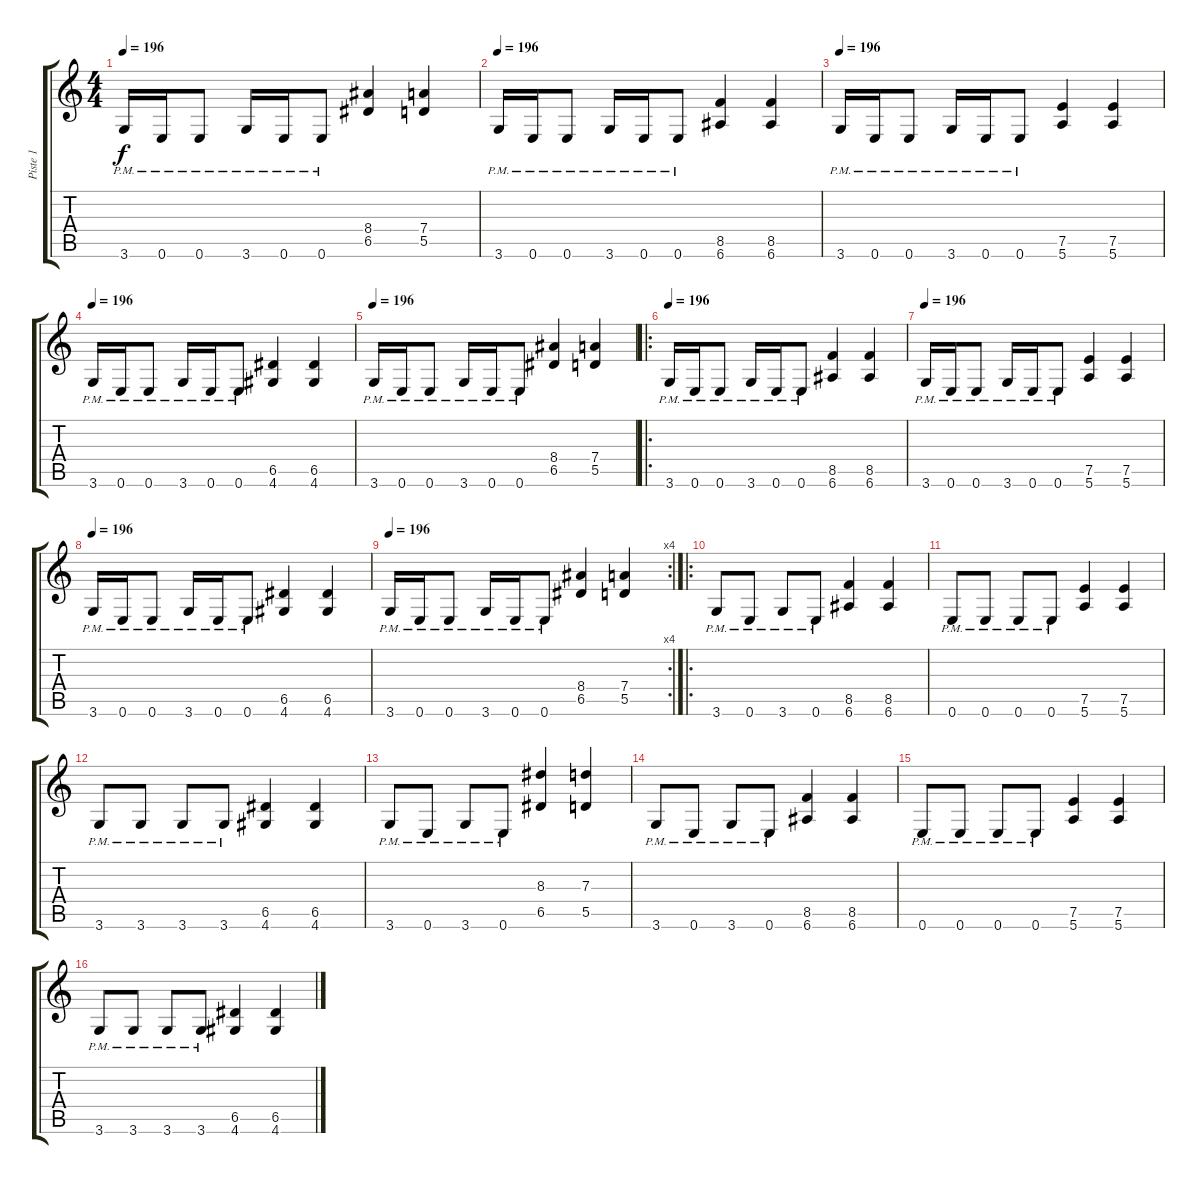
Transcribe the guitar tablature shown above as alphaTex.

\track ("Piste 1" "Piste 1") {instrument distortionguitar}
\staff {score tabs}
\tuning (E4 B3 G3 D3 A2 E2) {hide}
\ts (4 4)
\tempo 196
\clef g2
\ks c
3.6{pm}.16{dy f} 0.6{pm}.16 0.6{pm}.8 3.6{pm}.16 0.6{pm}.16 0.6{pm}.8 (8.4 6.5).4 (7.4 5.5).4 |
\tempo 196
3.6{pm}.16 0.6{pm}.16 0.6{pm}.8 3.6{pm}.16 0.6{pm}.16 0.6{pm}.8 (8.5 6.6).4 (8.5 6.6).4 |
\tempo 196
3.6{pm}.16 0.6{pm}.16 0.6{pm}.8 3.6{pm}.16 0.6{pm}.16 0.6{pm}.8 (7.5 5.6).4 (7.5 5.6).4 |
\tempo 196
3.6{pm}.16 0.6{pm}.16 0.6{pm}.8 3.6{pm}.16 0.6{pm}.16 0.6{pm}.8 (6.5 4.6).4 (6.5 4.6).4 |
\tempo 196
3.6{pm}.16 0.6{pm}.16 0.6{pm}.8 3.6{pm}.16 0.6{pm}.16 0.6{pm}.8 (8.4 6.5).4 (7.4 5.5).4 |
\ro
\tempo 196
3.6{pm}.16 0.6{pm}.16 0.6{pm}.8 3.6{pm}.16 0.6{pm}.16 0.6{pm}.8 (8.5 6.6).4 (8.5 6.6).4 |
\tempo 196
3.6{pm}.16 0.6{pm}.16 0.6{pm}.8 3.6{pm}.16 0.6{pm}.16 0.6{pm}.8 (7.5 5.6).4 (7.5 5.6).4 |
\tempo 196
3.6{pm}.16 0.6{pm}.16 0.6{pm}.8 3.6{pm}.16 0.6{pm}.16 0.6{pm}.8 (6.5 4.6).4 (6.5 4.6).4 |
\rc 4
\tempo 196
3.6{pm}.16 0.6{pm}.16 0.6{pm}.8 3.6{pm}.16 0.6{pm}.16 0.6{pm}.8 (8.4 6.5).4 (7.4 5.5).4 |
\ro
3.6{pm}.8 0.6{pm}.8 3.6{pm}.8 0.6{pm}.8 (8.5 6.6).4 (8.5 6.6).4 |
0.6{pm}.8 0.6{pm}.8 0.6{pm}.8 0.6{pm}.8 (7.5 5.6).4 (7.5 5.6).4 |
3.6{pm}.8 3.6{pm}.8 3.6{pm}.8 3.6{pm}.8 (6.5 4.6).4 (6.5 4.6).4 |
3.6{pm}.8 0.6{pm}.8 3.6{pm}.8 0.6{pm}.8 (8.3 6.5).4 (7.3 5.5).4 |
3.6{pm}.8 0.6{pm}.8 3.6{pm}.8 0.6{pm}.8 (8.5 6.6).4 (8.5 6.6).4 |
0.6{pm}.8 0.6{pm}.8 0.6{pm}.8 0.6{pm}.8 (7.5 5.6).4 (7.5 5.6).4 |
3.6{pm}.8 3.6{pm}.8 3.6{pm}.8 3.6{pm}.8 (6.5 4.6).4 (6.5 4.6).4
